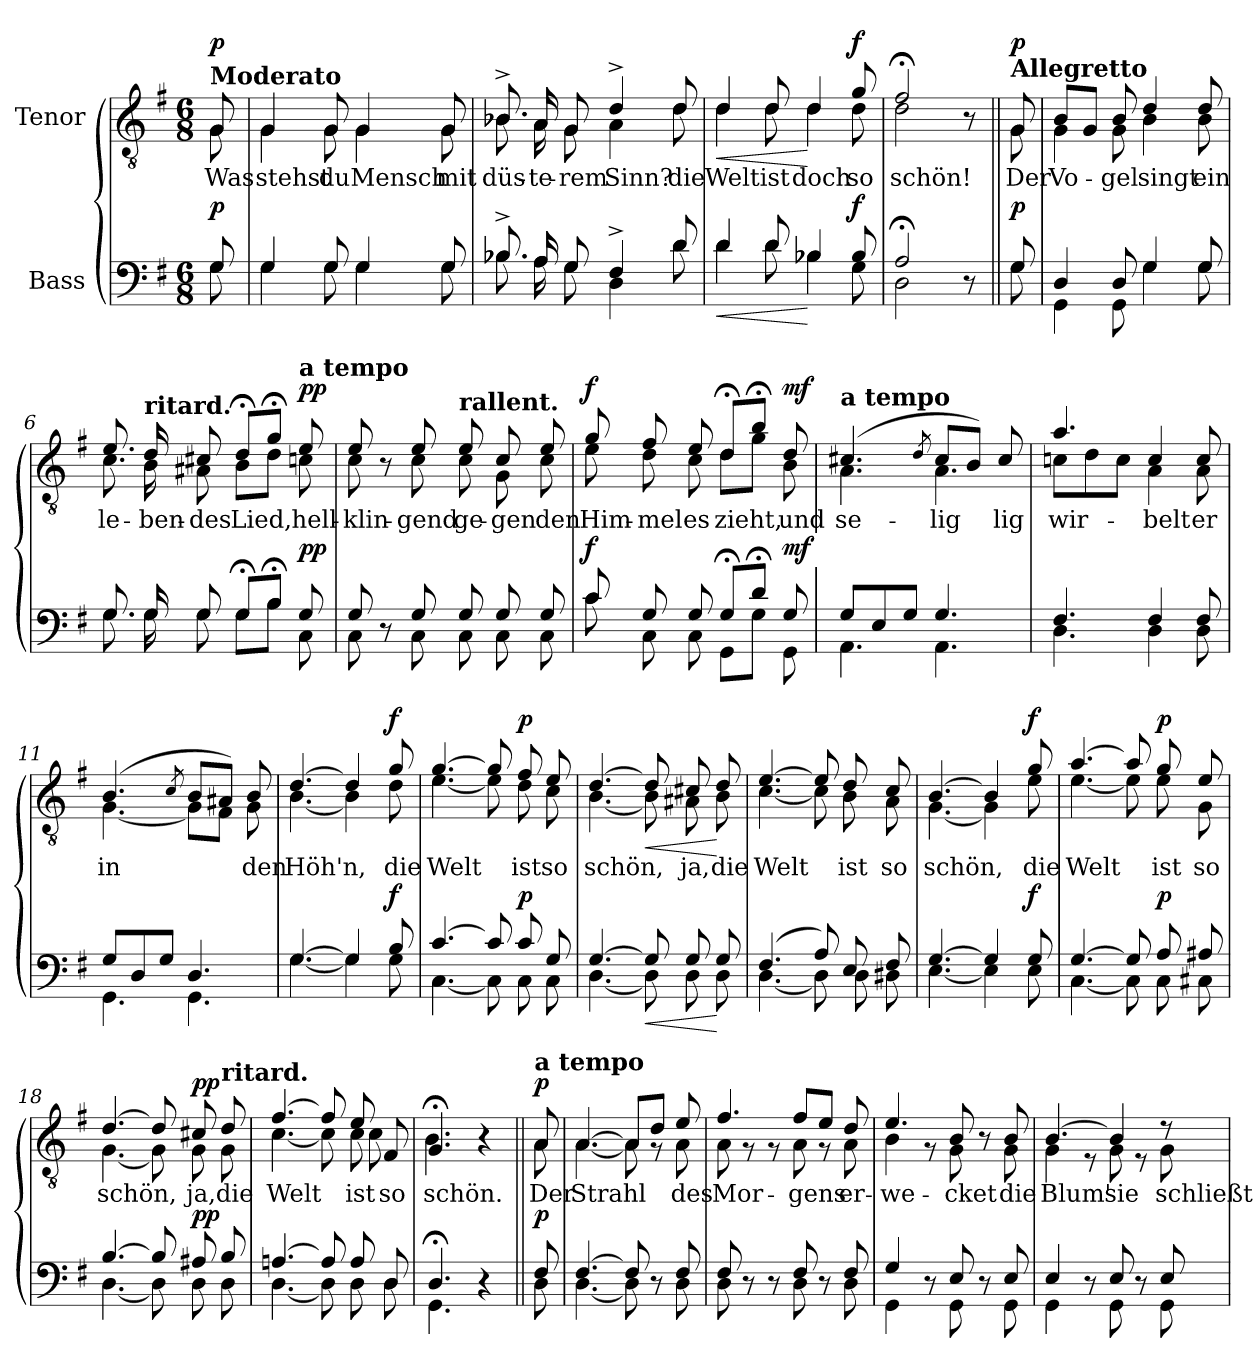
**kern	**dynam	**kern	**text	**dynam
*part2	*part2	*part1	*part1	*part1
*staff2	*staff2	*staff1	*staff1	*staff1
*I"Bass	*	*I"Tenor	*	*
*clefF4	*	*clefGv2	*	*
*k[f#]	*	*k[f#]	*	*
*M6/8	*	*M6/8	*	*
=	=	=	=	=
*^	*	*^	*	*
!	!	!	!LO:TX:a:B:t=Moderato	!	!	!
!	!	!LO:DY:a	!	!	!	!LO:DY:a
8G/	8G\	p	8G/	8G\	Was	p
=1	=1	=1	=1	=1	=1	=1
4G/	4G\	.	4G/	4G\	stehst	.
8G/	8G\	.	8G/	8G\	du	.
4G/	4G\	.	4G/	4G\	Mensch	.
8G/	8G\	.	8G/	8G\	mit	.
=2	=2	=2	=2	=2	=2	=2
8.B-X^/	8.B-\	.	8.B-X^/	8.B-\	düs-	.
16A/	16A\	.	16A/	16A\	-te-	.
8G/	8G\	.	8G/	8G\	-rem	.
4F#^/	4D\	.	4d^/	4A\	Sinn?	.
8d/	8d\	.	8d/	8d\	die	.
=3	=3	=3	=3	=3	=3	=3
!	!	!LO:HP:b	!	!	!	!LO:HP:b
4d/	4d\	<	4d/	4d\	Welt	<
8d/	8d\	.	8d/	8d\	ist	.
4B-X/	4B-\	[	4d/	4d\	doch	[
!	!	!LO:DY:a	!	!	!	!LO:DY:a
8B-/	8G\	f	8g/	8d\	so	f
=4	=4	=4	=4	=4	=4	=4
2A;</	2D\	.	2f#;</	2d\	schön!	.
8r	8ryy	.	8r	8ryy	.	.
!!LO:LB:g=z	!!
=4X1||	=4X1||	=4X1||	=4X1||	=4X1||	=4X1||	=4X1||
!	!	!	!LO:TX:a:B:t=Allegretto	!	!	!
!	!	!LO:DY:a	!	!	!	!LO:DY:a
8G/	8G\	p	8G/	8G\	Der	p
=5	=5	=5	=5	=5	=5	=5
4D/	4GG\	.	8B/L	4G\	Vo-	.
.	.	.	8G/J	.	.	.
8D/	8GG\	.	8B/	8G\	-gel	.
4G/	4G\	.	4d/	4B\	singt	.
8G/	8G\	.	8d/	8B\	ein	.
=6	=6	=6	=6	=6	=6	=6
8.G/	8.G\	.	8.e/	8.c\	le-	.
!	!	!	!LO:TX:a:B:t=ritard.	!	!	!
16G/	16G\	.	16d/	16B\	-ben-	.
8G/	8G\	.	8c#X/	8A#X\	-des	.
8G;</L	8G\L	.	8d;</L	8B\L	Lied,	.
8B;</J	8B\J	.	8g;</J	8d\J	.	.
!	!	!	!LO:TX:a:B:t=a tempo	!	!	!
!	!	!LO:DY:a	!	!	!	!LO:DY:a
8G/	8C\	pp	8e/	8cn\	hell-	pp
=7	=7	=7	=7	=7	=7	=7
8G/	8C\	.	8e/	8c\	-klin-	.
8r	8ryy	.	8r	8ryy	.	.
8G/	8C\	.	8e/	8c\	-gend	.
!	!	!	!LO:TX:a:B:t=rallent.	!	!	!
8G/	8C\	.	8e/	8c\	ge-	.
8G/	8C\	.	8c/	8G\	-gen	.
8G/	8C\	.	8e/	8c\	den	.
!!LO:LB:g=z	!!
=8	=8	=8	=8	=8	=8	=8
!	!	!LO:DY:a	!	!	!	!LO:DY:a
8c/	8c\	f	8g/	8e\	Him-	f
8G/	8C\	.	8f#/	8d\	-mel	.
8G/	8C\	.	8e/	8c\	es	.
8G;</L	8GG\L	.	8d;</L	8d\L	zieht,	.
8d;</J	8G\J	.	8b;</J	8g\J	.	.
!	!	!LO:DY:a	!	!	!	!LO:DY:a
8G/	8GG\	mf	8d/	8B\	und	mf
=9	=9	=9	=9	=9	=9	=9
!	!	!	!LO:TX:a:B:t=a tempo	!	!	!
8G/L	4.AA\	.	(4.c#X/	4.A\	se-	.
8E/	.	.	.	.	.	.
8G/J	.	.	.	.	.	.
.	.	.	8qd/	.	.	.
4.G/	4.AA\	.	8c#/L	4.A\	-lig	.
.	.	.	8B/J)	.	.	.
.	.	.	8c#/	.	-lig	.
=10	=10	=10	=10	=10	=10	=10
4.F#/	4.D\	.	4.a/	8cn\L	wir-	.
.	.	.	.	8d\	.	.
.	.	.	.	8c\J	.	.
4F#/	4D\	.	4c/	4A\	-belt	.
8F#/	8D\	.	8c/	8A\	er	.
=11	=11	=11	=11	=11	=11	=11
8G/L	4.GG\	.	(4.B/	[4.G\	in	.
8D/	.	.	.	.	.	.
8G/J	.	.	.	.	.	.
.	.	.	8qc/	.	.	.
4.D/	4.GG\	.	8B/L	8G\L]	.	.
.	.	.	8A#X/J)	8F#\J	.	.
.	.	.	8B/	8G\	den	.
!!LO:LB:g=z	!!
=12	=12	=12	=12	=12	=12	=12
[4.G/	[4.G\	.	[4.d/	[4.B\	Höh'n,	.
4G/]	4G\]	.	4d/]	4B\]	.	.
!	!	!LO:DY:a	!	!	!	!LO:DY:a
8B/	8G\	f	8g/	8d\	die	f
=13	=13	=13	=13	=13	=13	=13
[4.c/	[4.C\	.	[4.g/	[4.e\	Welt	.
8c/]	8C\]	.	8g/]	8e\]	.	.
!	!	!LO:DY:a	!	!	!	!LO:DY:a
8c/	8C\	p	8f#/	8d\	ist	p
8G/	8C\	.	8e/	8c\	so	.
=14	=14	=14	=14	=14	=14	=14
[4.G/	[4.D\	.	[4.d/	[4.B\	schön,	.
!	!	!LO:HP:b	!	!	!	!LO:HP:b
8G/]	8D\]	<	8d/]	8B\]	.	<
8G/	8D\	.	8c#X/	8A#X\	ja,	.
8G/	8D\	[	8d/	8B\	die	[
=15	=15	=15	=15	=15	=15	=15
(4.F#/	[4.D\	.	[4.e/	[4.c\	Welt	.
8A/)	8D\]	.	8e/]	8c\]	.	.
8E/	8D\	.	8d/	8B\	ist	.
8F#/	8D#X\	.	8c/	8A\	so	.
!!LO:LB:g=z	!!
=16	=16	=16	=16	=16	=16	=16
[4.G/	[4.E\	.	[4.B/	[4.G\	schön,	.
4G/]	4E\]	.	4B/]	4G\]	.	.
!	!	!LO:DY:a	!	!	!	!LO:DY:a
8G/	8E\	f	8g/	8e\	die	f
=17	=17	=17	=17	=17	=17	=17
[4.G/	[4.C\	.	[4.a/	[4.e\	Welt	.
8G/]	8C\]	.	8a/]	8e\]	.	.
!	!	!LO:DY:a	!	!	!	!LO:DY:a
8A/	8C\	p	8g/	8e\	ist	p
8A#X/	8C#X\	.	8e/	8G\	so	.
=18	=18	=18	=18	=18	=18	=18
[4.B/	[4.D\	.	[4.d/	[4.G\	schön,	.
8B/]	8D\]	.	8d/]	8G\]	.	.
!	!	!LO:DY:a	!	!	!	!LO:DY:a
8A#X/	8D\	pp	8c#X/	8G\	ja,	pp
!	!	!	!LO:TX:a:B:t=ritard.	!	!	!
8B/	8D\	.	8d/	8G\	die	.
=19	=19	=19	=19	=19	=19	=19
[4.An/	[4.D\	.	[4.f#/	[4.c\	Welt	.
8A/]	8D\]	.	8f#/]	8c\]	.	.
8A/	8D\	.	8e/	8c\	ist	.
8D/	8D\	.	8F#/	8c\	so	.
=20	=20	=20	=20	=20	=20	=20
4.D;</	4.GG\	.	4.G;</	4.B\	schön.	.
4r	4ryy	.	4r	4ryy	.	.
!!LO:PB:g=z	!!
=20X2||	=20X2||	=20X2||	=20X2||	=20X2||	=20X2||	=20X2||
!	!	!	!LO:TX:a:B:t=a tempo	!	!	!
!	!	!LO:DY:a	!	!	!	!LO:DY:a
8F#/	8D\	p	8A/	8A\	Der	p
=21	=21	=21	=21	=21	=21	=21
[4.F#/	[4.D\	.	[4.A/	[4.A\	Strahl	.
8F#/]	8D\]	.	8A/L]	8A\]	.	.
8r	8ryy	.	8d/J	8r	.	.
8F#/	8D\	.	8e/	8A\	des	.
=22	=22	=22	=22	=22	=22	=22
8F#/	8D\	.	4.f#/	8A\	Mor-	.
8r	8ryy	.	.	8r	.	.
8r	8ryy	.	.	8r	.	.
8F#/	8D\	.	8f#/L	8A\	-gens	.
8r	8ryy	.	8e/J	8r	.	.
8F#/	8D\	.	8d/	8A\	er-	.
=23	=23	=23	=23	=23	=23	=23
4G/	4GG\	.	4.e/	4B\	-we-	.
8r	8ryy	.	.	8r	.	.
8E/	8GG\	.	8B/	8G\	-cket	.
8r	8ryy	.	8r	8ryy	.	.
8E/	8GG\	.	8B/	8G\	die	.
!!LO:LB:g=z	!!
=24	=24	=24	=24	=24	=24	=24
4E/	4GG\	.	[4.B/	4G\	Blum'	.
8r	8ryy	.	.	8r	.	.
8E/	8GG\	.	4B/]	8G\	sie	.
8r	8ryy	.	.	8r	.	.
8E/	8GG\	.	8r	8G\	schließt	.
*v	*v	*	*	*	*	*
*	*	*v	*v	*	*
=	=	=	=	=
*-	*-	*-	*-	*-
